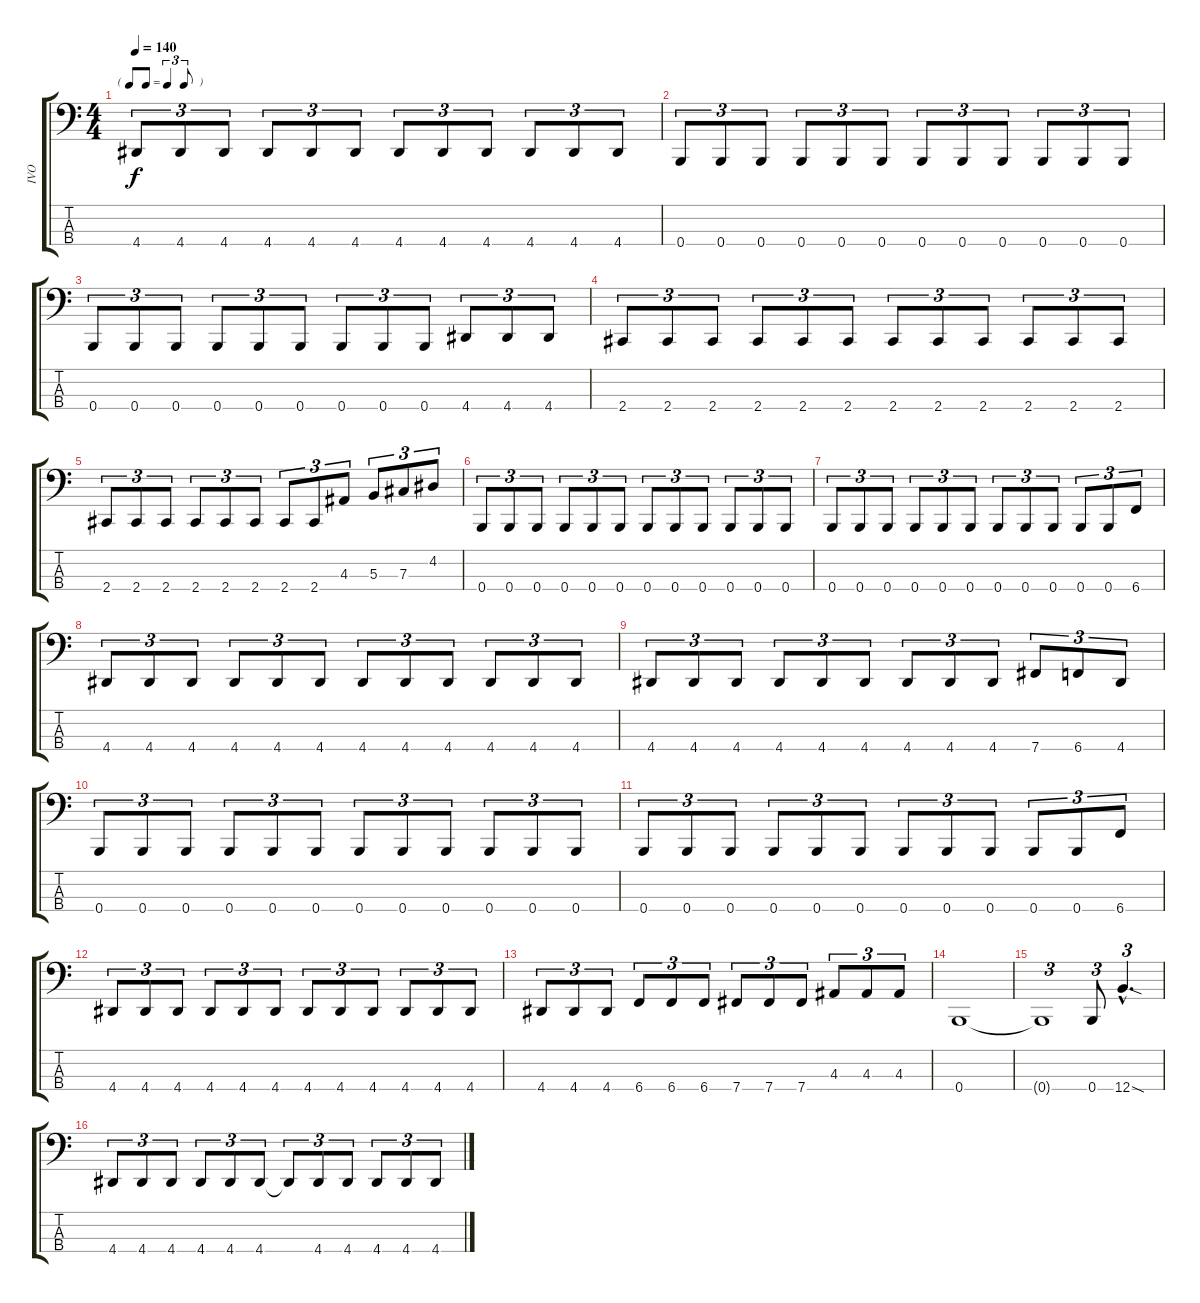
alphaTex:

\track ("IVO" "IVO") {instrument electricbasspick}
\staff {score tabs}
\tuning (E2 B1 Gb1 B0) {hide}
\ts (4 4)
\tf triplet8th
\tempo 140
\clef f4
\ks c
4.4.8{tu (3 2) dy f} 4.4.8{tu (3 2)} 4.4.8{tu (3 2)} 4.4.8{tu (3 2)} 4.4.8{tu (3 2)} 4.4.8{tu (3 2)} 4.4.8{tu (3 2)} 4.4.8{tu (3 2)} 4.4.8{tu (3 2)} 4.4.8{tu (3 2)} 4.4.8{tu (3 2)} 4.4.8{tu (3 2)} |
0.4.8{tu (3 2)} 0.4.8{tu (3 2)} 0.4.8{tu (3 2)} 0.4.8{tu (3 2)} 0.4.8{tu (3 2)} 0.4.8{tu (3 2)} 0.4.8{tu (3 2)} 0.4.8{tu (3 2)} 0.4.8{tu (3 2)} 0.4.8{tu (3 2)} 0.4.8{tu (3 2)} 0.4.8{tu (3 2)} |
0.4.8{tu (3 2)} 0.4.8{tu (3 2)} 0.4.8{tu (3 2)} 0.4.8{tu (3 2)} 0.4.8{tu (3 2)} 0.4.8{tu (3 2)} 0.4.8{tu (3 2)} 0.4.8{tu (3 2)} 0.4.8{tu (3 2)} 4.4.8{tu (3 2)} 4.4.8{tu (3 2)} 4.4.8{tu (3 2)} |
2.4.8{tu (3 2)} 2.4.8{tu (3 2)} 2.4.8{tu (3 2)} 2.4.8{tu (3 2)} 2.4.8{tu (3 2)} 2.4.8{tu (3 2)} 2.4.8{tu (3 2)} 2.4.8{tu (3 2)} 2.4.8{tu (3 2)} 2.4.8{tu (3 2)} 2.4.8{tu (3 2)} 2.4.8{tu (3 2)} |
2.4.8{tu (3 2)} 2.4.8{tu (3 2)} 2.4.8{tu (3 2)} 2.4.8{tu (3 2)} 2.4.8{tu (3 2)} 2.4.8{tu (3 2)} 2.4.8{tu (3 2)} 2.4.8{tu (3 2)} 4.3.8{tu (3 2)} 5.3.8{tu (3 2)} 7.3.8{tu (3 2)} 4.2.8{tu (3 2)} |
0.4.8{tu (3 2)} 0.4.8{tu (3 2)} 0.4.8{tu (3 2)} 0.4.8{tu (3 2)} 0.4.8{tu (3 2)} 0.4.8{tu (3 2)} 0.4.8{tu (3 2)} 0.4.8{tu (3 2)} 0.4.8{tu (3 2)} 0.4.8{tu (3 2)} 0.4.8{tu (3 2)} 0.4.8{tu (3 2)} |
0.4.8{tu (3 2)} 0.4.8{tu (3 2)} 0.4.8{tu (3 2)} 0.4.8{tu (3 2)} 0.4.8{tu (3 2)} 0.4.8{tu (3 2)} 0.4.8{tu (3 2)} 0.4.8{tu (3 2)} 0.4.8{tu (3 2)} 0.4.8{tu (3 2)} 0.4.8{tu (3 2)} 6.4.8{tu (3 2)} |
4.4.8{tu (3 2)} 4.4.8{tu (3 2)} 4.4.8{tu (3 2)} 4.4.8{tu (3 2)} 4.4.8{tu (3 2)} 4.4.8{tu (3 2)} 4.4.8{tu (3 2)} 4.4.8{tu (3 2)} 4.4.8{tu (3 2)} 4.4.8{tu (3 2)} 4.4.8{tu (3 2)} 4.4.8{tu (3 2)} |
4.4.8{tu (3 2)} 4.4.8{tu (3 2)} 4.4.8{tu (3 2)} 4.4.8{tu (3 2)} 4.4.8{tu (3 2)} 4.4.8{tu (3 2)} 4.4.8{tu (3 2)} 4.4.8{tu (3 2)} 4.4.8{tu (3 2)} 7.4.8{tu (3 2)} 6.4.8{tu (3 2)} 4.4.8{tu (3 2)} |
0.4.8{tu (3 2)} 0.4.8{tu (3 2)} 0.4.8{tu (3 2)} 0.4.8{tu (3 2)} 0.4.8{tu (3 2)} 0.4.8{tu (3 2)} 0.4.8{tu (3 2)} 0.4.8{tu (3 2)} 0.4.8{tu (3 2)} 0.4.8{tu (3 2)} 0.4.8{tu (3 2)} 0.4.8{tu (3 2)} |
0.4.8{tu (3 2)} 0.4.8{tu (3 2)} 0.4.8{tu (3 2)} 0.4.8{tu (3 2)} 0.4.8{tu (3 2)} 0.4.8{tu (3 2)} 0.4.8{tu (3 2)} 0.4.8{tu (3 2)} 0.4.8{tu (3 2)} 0.4.8{tu (3 2)} 0.4.8{tu (3 2)} 6.4.8{tu (3 2)} |
4.4.8{tu (3 2)} 4.4.8{tu (3 2)} 4.4.8{tu (3 2)} 4.4.8{tu (3 2)} 4.4.8{tu (3 2)} 4.4.8{tu (3 2)} 4.4.8{tu (3 2)} 4.4.8{tu (3 2)} 4.4.8{tu (3 2)} 4.4.8{tu (3 2)} 4.4.8{tu (3 2)} 4.4.8{tu (3 2)} |
4.4.8{tu (3 2)} 4.4.8{tu (3 2)} 4.4.8{tu (3 2)} 6.4.8{tu (3 2)} 6.4.8{tu (3 2)} 6.4.8{tu (3 2)} 7.4.8{tu (3 2)} 7.4.8{tu (3 2)} 7.4.8{tu (3 2)} 4.3.8{tu (3 2)} 4.3.8{tu (3 2)} 4.3.8{tu (3 2)} |
0.4.1 |
0.4{t}.1{tu (3 2)} 0.4.8{tu (3 2)} 12.4{sod hac}.4{d tu (3 2)} |
4.4.8{tu (3 2)} 4.4.8{tu (3 2)} 4.4.8{tu (3 2)} 4.4.8{tu (3 2)} 4.4.8{tu (3 2)} 4.4.8{tu (3 2)} 4.4{t}.8{tu (3 2)} 4.4.8{tu (3 2)} 4.4.8{tu (3 2)} 4.4.8{tu (3 2)} 4.4.8{tu (3 2)} 4.4.8{tu (3 2)}
